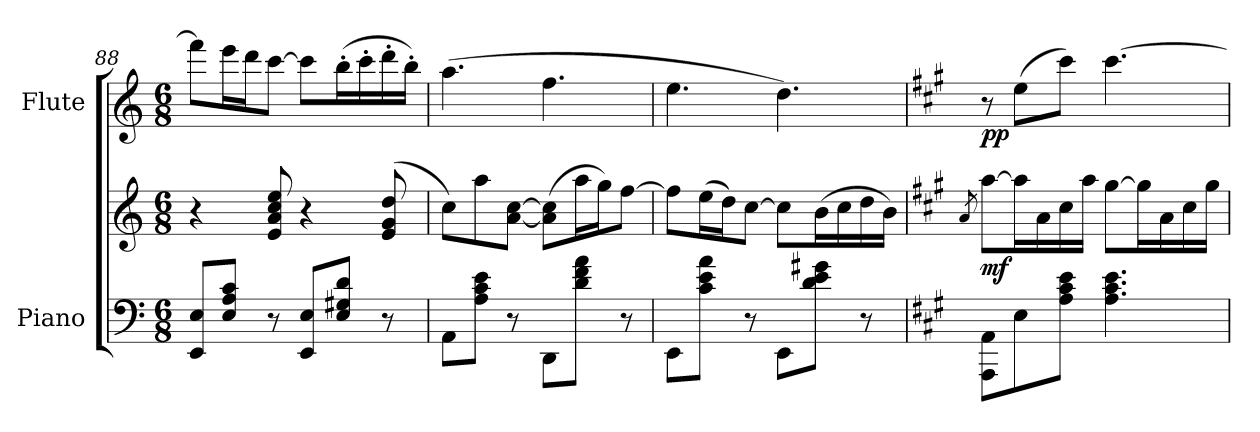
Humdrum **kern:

**kern	**kern	**dynam	**kern	**dynam
*part2	*part2	*part2	*part1	*part1
*staff3	*staff2	*staff2/3	*staff1	*staff1
*I"Piano	*	*	*I"Flute	*
*I'Pno.	*	*	*I'Fl.	*
*clefF4	*clefG2	*	*clefG2	*
*k[]	*k[]	*	*k[]	*
*C:	*C:	*	*C:	*
*M6/8	*M6/8	*	*M6/8	*
=88	=88	=88	=88	=88
8EE/ 8E/L	4r	.	8fff\L]	.
8E/ 8A/ 8c/J	.	.	16eee\L	.
.	.	.	16ddd\J	.
8r	8e/ 8a/ 8cc/ 8ee/	.	[8ccc\J	.
8EE/ 8E/L	4r	.	8ccc\L]	.
8E/ 8G#X/ 8d/J	.	.	(16bb'\L	.
.	.	.	16ccc'\	.
8r	(8e/ 8g/ 8dd/	.	16ddd'\	.
.	.	.	16bb'\JJ)	.
=89	=89	=89	=89	=89
8AA\L	8cc\L)	.	(4.aa\	.
8A\ 8c\ 8e\J	8aa\	.	.	.
8r	[8a\ [8cc\J	.	.	.
8DD\L	(8a\] 8cc\]L	.	4.ff\	.
8d\ 8f\ 8a\J	16aa\L	.	.	.
.	16gg\J)	.	.	.
8r	[8ff\J	.	.	.
!!LO:LB:g=z
=90	=90	=90	=90	=90
8EE\L	8ff\L]	.	4.ee\	.
8c\ 8e\ 8a\J	(16ee\L	.	.	.
.	16dd\J)	.	.	.
8r	[8cc\J	.	.	.
8EE\L	8cc\L]	.	4.dd\)	.
8d\ 8e\ 8g#X\J	(16b\L	.	.	.
.	16cc\	.	.	.
8r	16dd\	.	.	.
.	16b\JJ)	.	.	.
=91	=91	=91	=91	=91
*k[f#c#g#]	*k[f#c#g#]	*	*k[f#c#g#]	*
*A:	*A:	*	*A:	*
.	8qa/	.	.	.
!	!	!LO:DY:b	!	!LO:DY:b
8AAA\ 8AA\L	[8aa\L	mf	8r	pp
8E\	16aa\L]	.	(8ee\L	.
.	16a\	.	.	.
8A\ 8c#\ 8e\J	16cc#\	.	8ccc#\J)	.
.	16aa\JJ	.	.	.
4.A\ 4.c#\ 4.e\	[8gg#\L	.	[4.ccc#\	.
.	16gg#\L]	.	.	.
.	16a\	.	.	.
.	16cc#\	.	.	.
.	16gg#\JJ	.	.	.
=	=	=	=	=
*-	*-	*-	*-	*-
